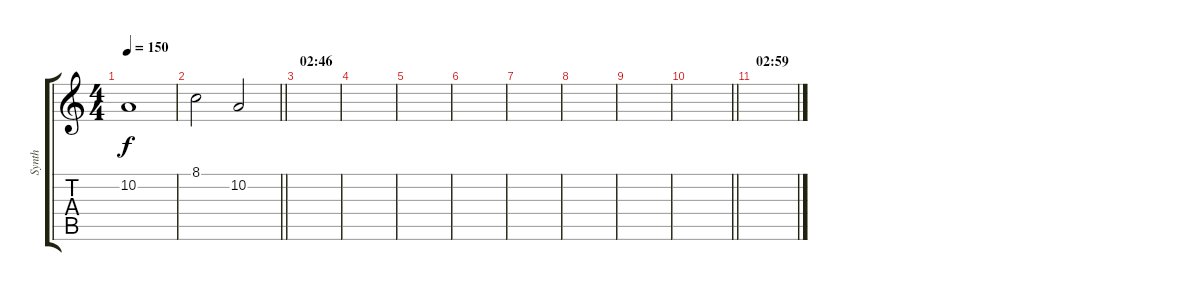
\track ("Synth" "Synth") {instrument pad4choir}
\staff {score tabs}
\tuning (E4 B3 G3 D3 A2 D2) {hide}
\ts (4 4)
\tempo 150
\clef g2
\ks c
10.2.1{dy f} |
\barLineRight lightlight
8.1.2 10.2.2 |
\section ("" "02:46")
|
|
|
|
|
|
|
\barLineRight lightlight
|
\section ("" "02:59")
